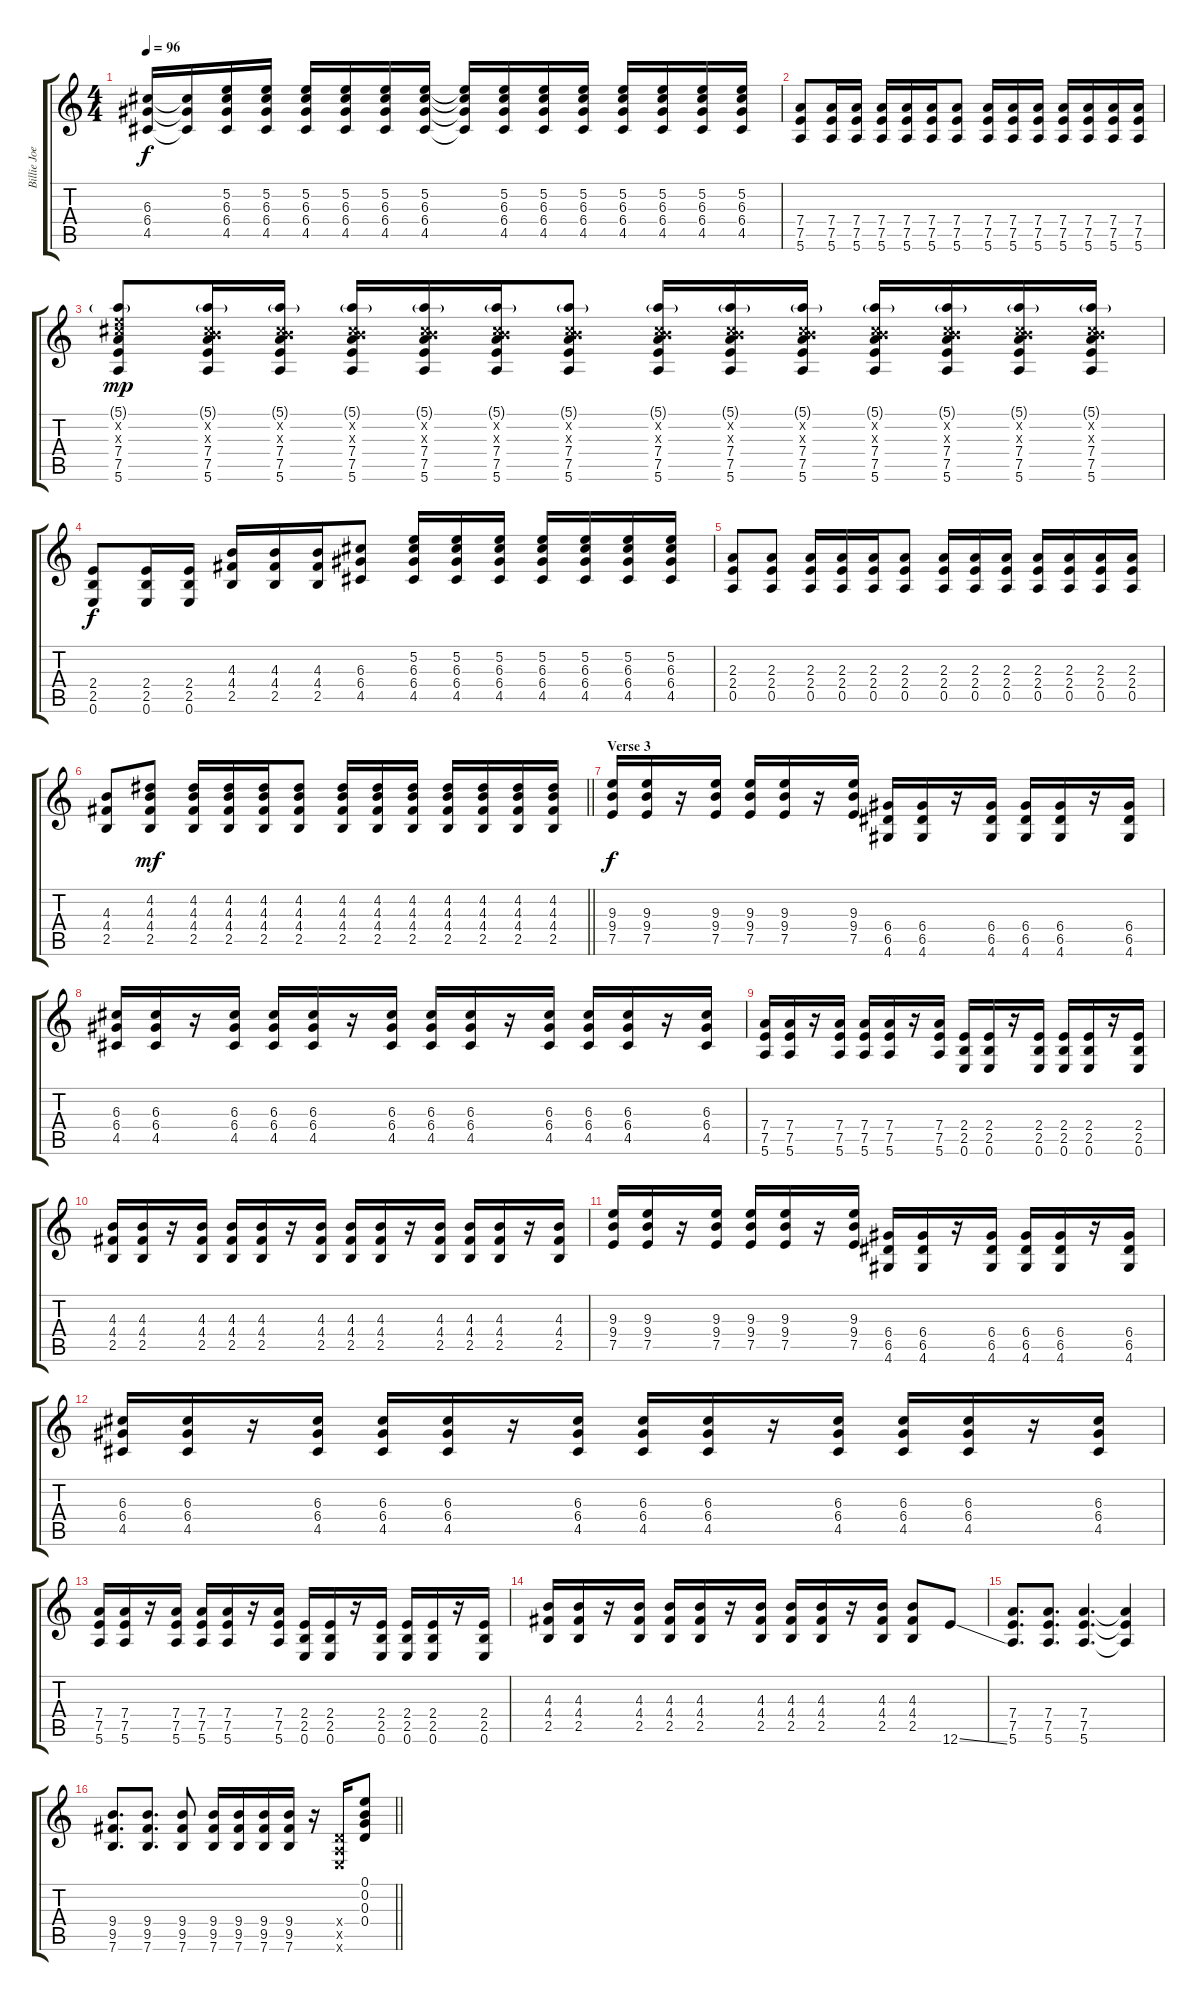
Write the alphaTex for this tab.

\track ("Billie Joe Armstrong - Guitar" "Billie Joe") {instrument distortionguitar}
\staff {score tabs}
\tuning (E4 B3 G3 D3 A2 E2) {hide}
\ts (4 4)
\tempo 96
\clef g2
\ks c
(6.3 6.4 4.5).16{dy f} (6.3{t} 6.4{t} 4.5{t}).16 (5.2 6.3 6.4 4.5).16 (5.2 6.3 6.4 4.5).16 (5.2 6.3 6.4 4.5).16 (5.2 6.3 6.4 4.5).16 (5.2 6.3 6.4 4.5).16 (5.2 6.3 6.4 4.5).16 (5.2{t} 6.3{t} 6.4{t} 4.5{t}).16 (5.2 6.3 6.4 4.5).16 (5.2 6.3 6.4 4.5).16 (5.2 6.3 6.4 4.5).16 (5.2 6.3 6.4 4.5).16 (5.2 6.3 6.4 4.5).16 (5.2 6.3 6.4 4.5).16 (5.2 6.3 6.4 4.5).16 |
(7.4 7.5 5.6).8 (7.4 7.5 5.6).16 (7.4 7.5 5.6).16 (7.4 7.5 5.6).16 (7.4 7.5 5.6).16 (7.4 7.5 5.6).16 (7.4 7.5 5.6).8 (7.4 7.5 5.6).16 (7.4 7.5 5.6).16 (7.4 7.5 5.6).16 (7.4 7.5 5.6).16 (7.4 7.5 5.6).16 (7.4 7.5 5.6).16 (7.4 7.5 5.6).16 |
(5.1{g} 5.2{x} 6.3{x} 7.4 7.5 5.6).8{dy mp} (5.1{g} 0.2{x} 6.3{x} 7.4 7.5 5.6).16 (5.1{g} 0.2{x} 6.3{x} 7.4 7.5 5.6).16 (5.1{g} 0.2{x} 6.3{x} 7.4 7.5 5.6).16 (5.1{g} 0.2{x} 6.3{x} 7.4 7.5 5.6).16 (5.1{g} 0.2{x} 6.3{x} 7.4 7.5 5.6).16 (5.1{g} 0.2{x} 6.3{x} 7.4 7.5 5.6).8 (5.1{g} 0.2{x} 6.3{x} 7.4 7.5 5.6).16 (5.1{g} 0.2{x} 6.3{x} 7.4 7.5 5.6).16 (5.1{g} 0.2{x} 6.3{x} 7.4 7.5 5.6).16 (5.1{g} 0.2{x} 6.3{x} 7.4 7.5 5.6).16 (5.1{g} 0.2{x} 6.3{x} 7.4 7.5 5.6).16 (5.1{g} 0.2{x} 6.3{x} 7.4 7.5 5.6).16 (5.1{g} 0.2{x} 6.3{x} 7.4 7.5 5.6).16 |
(2.4 2.5 0.6).8{dy f} (2.4 2.5 0.6).16 (2.4 2.5 0.6).16 (4.3 4.4 2.5).16 (4.3 4.4 2.5).16 (4.3 4.4 2.5).16 (6.3 6.4 4.5).8 (5.2 6.3 6.4 4.5).16 (5.2 6.3 6.4 4.5).16 (5.2 6.3 6.4 4.5).16 (5.2 6.3 6.4 4.5).16 (5.2 6.3 6.4 4.5).16 (5.2 6.3 6.4 4.5).16 (5.2 6.3 6.4 4.5).16 |
(2.3 2.4 0.5).8 (2.3 2.4 0.5).8 (2.3 2.4 0.5).16 (2.3 2.4 0.5).16 (2.3 2.4 0.5).16 (2.3 2.4 0.5).8 (2.3 2.4 0.5).16 (2.3 2.4 0.5).16 (2.3 2.4 0.5).16 (2.3 2.4 0.5).16 (2.3 2.4 0.5).16 (2.3 2.4 0.5).16 (2.3 2.4 0.5).16 |
\barLineRight lightlight
(4.3 4.4 2.5).8 (4.2 4.3 4.4 2.5).8{dy mf} (4.2 4.3 4.4 2.5).16 (4.2 4.3 4.4 2.5).16 (4.2 4.3 4.4 2.5).16 (4.2 4.3 4.4 2.5).8 (4.2 4.3 4.4 2.5).16 (4.2 4.3 4.4 2.5).16 (4.2 4.3 4.4 2.5).16 (4.2 4.3 4.4 2.5).16 (4.2 4.3 4.4 2.5).16 (4.2 4.3 4.4 2.5).16 (4.2 4.3 4.4 2.5).16 |
\section ("" "Verse 3")
(9.3 9.4 7.5).16{dy f} (9.3 9.4 7.5).16 r.16 (9.3 9.4 7.5).16 (9.3 9.4 7.5).16 (9.3 9.4 7.5).16 r.16 (9.3 9.4 7.5).16 (6.4 6.5 4.6).16 (6.4 6.5 4.6).16 r.16 (6.4 6.5 4.6).16 (6.4 6.5 4.6).16 (6.4 6.5 4.6).16 r.16 (6.4 6.5 4.6).16 |
(6.3 6.4 4.5).16 (6.3 6.4 4.5).16 r.16 (6.3 6.4 4.5).16 (6.3 6.4 4.5).16 (6.3 6.4 4.5).16 r.16 (6.3 6.4 4.5).16 (6.3 6.4 4.5).16 (6.3 6.4 4.5).16 r.16 (6.3 6.4 4.5).16 (6.3 6.4 4.5).16 (6.3 6.4 4.5).16 r.16 (6.3 6.4 4.5).16 |
(7.4 7.5 5.6).16 (7.4 7.5 5.6).16 r.16 (7.4 7.5 5.6).16 (7.4 7.5 5.6).16 (7.4 7.5 5.6).16 r.16 (7.4 7.5 5.6).16 (2.4 2.5 0.6).16 (2.4 2.5 0.6).16 r.16 (2.4 2.5 0.6).16 (2.4 2.5 0.6).16 (2.4 2.5 0.6).16 r.16 (2.4 2.5 0.6).16 |
(4.3 4.4 2.5).16 (4.3 4.4 2.5).16 r.16 (4.3 4.4 2.5).16 (4.3 4.4 2.5).16 (4.3 4.4 2.5).16 r.16 (4.3 4.4 2.5).16 (4.3 4.4 2.5).16 (4.3 4.4 2.5).16 r.16 (4.3 4.4 2.5).16 (4.3 4.4 2.5).16 (4.3 4.4 2.5).16 r.16 (4.3 4.4 2.5).16 |
(9.3 9.4 7.5).16 (9.3 9.4 7.5).16 r.16 (9.3 9.4 7.5).16 (9.3 9.4 7.5).16 (9.3 9.4 7.5).16 r.16 (9.3 9.4 7.5).16 (6.4 6.5 4.6).16 (6.4 6.5 4.6).16 r.16 (6.4 6.5 4.6).16 (6.4 6.5 4.6).16 (6.4 6.5 4.6).16 r.16 (6.4 6.5 4.6).16 |
(6.3 6.4 4.5).16 (6.3 6.4 4.5).16 r.16 (6.3 6.4 4.5).16 (6.3 6.4 4.5).16 (6.3 6.4 4.5).16 r.16 (6.3 6.4 4.5).16 (6.3 6.4 4.5).16 (6.3 6.4 4.5).16 r.16 (6.3 6.4 4.5).16 (6.3 6.4 4.5).16 (6.3 6.4 4.5).16 r.16 (6.3 6.4 4.5).16 |
(7.4 7.5 5.6).16 (7.4 7.5 5.6).16 r.16 (7.4 7.5 5.6).16 (7.4 7.5 5.6).16 (7.4 7.5 5.6).16 r.16 (7.4 7.5 5.6).16 (2.4 2.5 0.6).16 (2.4 2.5 0.6).16 r.16 (2.4 2.5 0.6).16 (2.4 2.5 0.6).16 (2.4 2.5 0.6).16 r.16 (2.4 2.5 0.6).16 |
(4.3 4.4 2.5).16 (4.3 4.4 2.5).16 r.16 (4.3 4.4 2.5).16 (4.3 4.4 2.5).16 (4.3 4.4 2.5).16 r.16 (4.3 4.4 2.5).16 (4.3 4.4 2.5).16 (4.3 4.4 2.5).16 r.16 (4.3 4.4 2.5).16 (4.3 4.4 2.5).8 12.6{ss}.8 |
(7.4 7.5 5.6).8{d} (7.4 7.5 5.6).8{d} (7.4 7.5 5.6).4{d} (7.4{t} 7.5{t} 5.6{t}).4 |
\barLineRight lightlight
(9.4 9.5 7.6).8{d} (9.4 9.5 7.6).8{d} (9.4 9.5 7.6).8 (9.4 9.5 7.6).16 (9.4 9.5 7.6).16 (9.4 9.5 7.6).16 (9.4 9.5 7.6).16 r.16 (0.4{x} 0.5{x} 0.6{x}).16 (0.1 0.2 0.3 0.4).8
